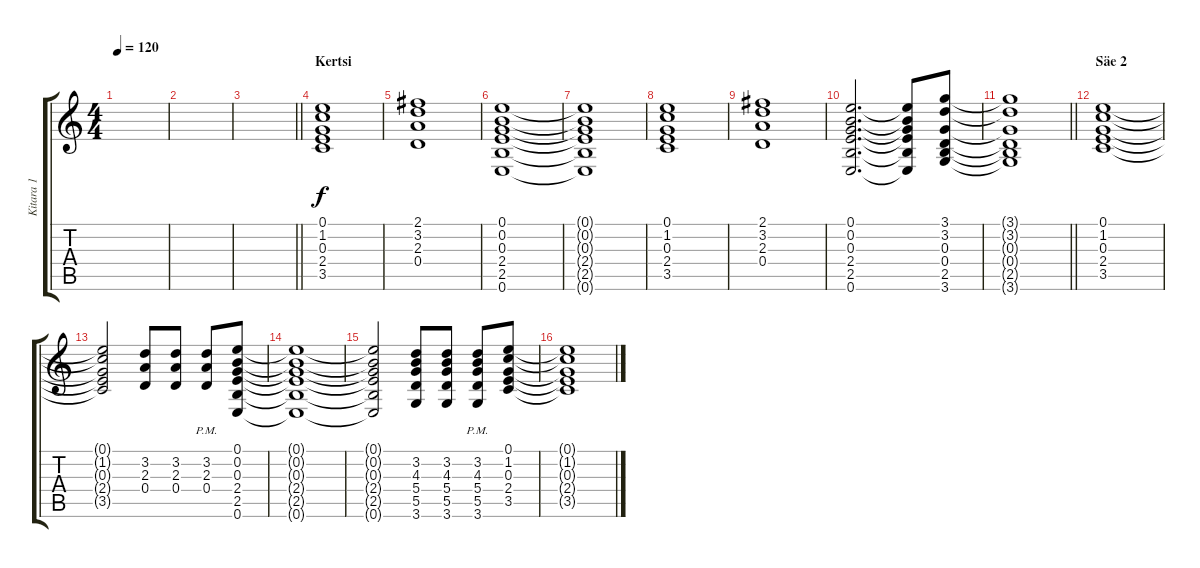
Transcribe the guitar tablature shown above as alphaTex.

\track ("Kitara 1" "Kitara 1") {instrument electricguitarclean}
\staff {score tabs}
\tuning (E4 B3 G3 D3 A2 E2) {hide}
\ts (4 4)
\tempo 120
\clef g2
\ks c
|
|
\barLineRight lightlight
|
\section ("" "Kertsi")
(0.1 1.2 0.3 2.4 3.5).1 |
(2.1 3.2 2.3 0.4).1 |
(0.1 0.2 0.3 2.4 2.5 0.6).1 |
(0.1{t} 0.2{t} 0.3{t} 2.4{t} 2.5{t} 0.6{t}).1 |
(0.1 1.2 0.3 2.4 3.5).1 |
(2.1 3.2 2.3 0.4).1 |
(0.1 0.2 0.3 2.4 2.5 0.6).2{d} (0.1{t} 0.2{t} 0.3{t} 2.4{t} 2.5{t} 0.6{t}).8 (3.1 3.2 0.3 0.4 2.5 3.6).8 |
\barLineRight lightlight
(3.1{t} 3.2{t} 0.3{t} 0.4{t} 2.5{t} 3.6{t}).1 |
\section ("" "Säe 2")
(0.1 1.2 0.3 2.4 3.5).1 |
(0.1{t} 1.2{t} 0.3{t} 2.4{t} 3.5{t}).2 (3.2 2.3 0.4).8 (3.2 2.3 0.4).8 (3.2{pm} 2.3{pm} 0.4{pm}).8 (0.1 0.2 0.3 2.4 2.5 0.6).8 |
(0.1{t} 0.2{t} 0.3{t} 2.4{t} 2.5{t} 0.6{t}).1 |
(0.1{t} 0.2{t} 0.3{t} 2.4{t} 2.5{t} 0.6{t}).2 (3.2 4.3 5.4 5.5 3.6).8 (3.2 4.3 5.4 5.5 3.6).8 (3.2{pm} 4.3{pm} 5.4{pm} 5.5{pm} 3.6{pm}).8 (0.1 1.2 0.3 2.4 3.5).8 |
(0.1{t} 1.2{t} 0.3{t} 2.4{t} 3.5{t}).1
